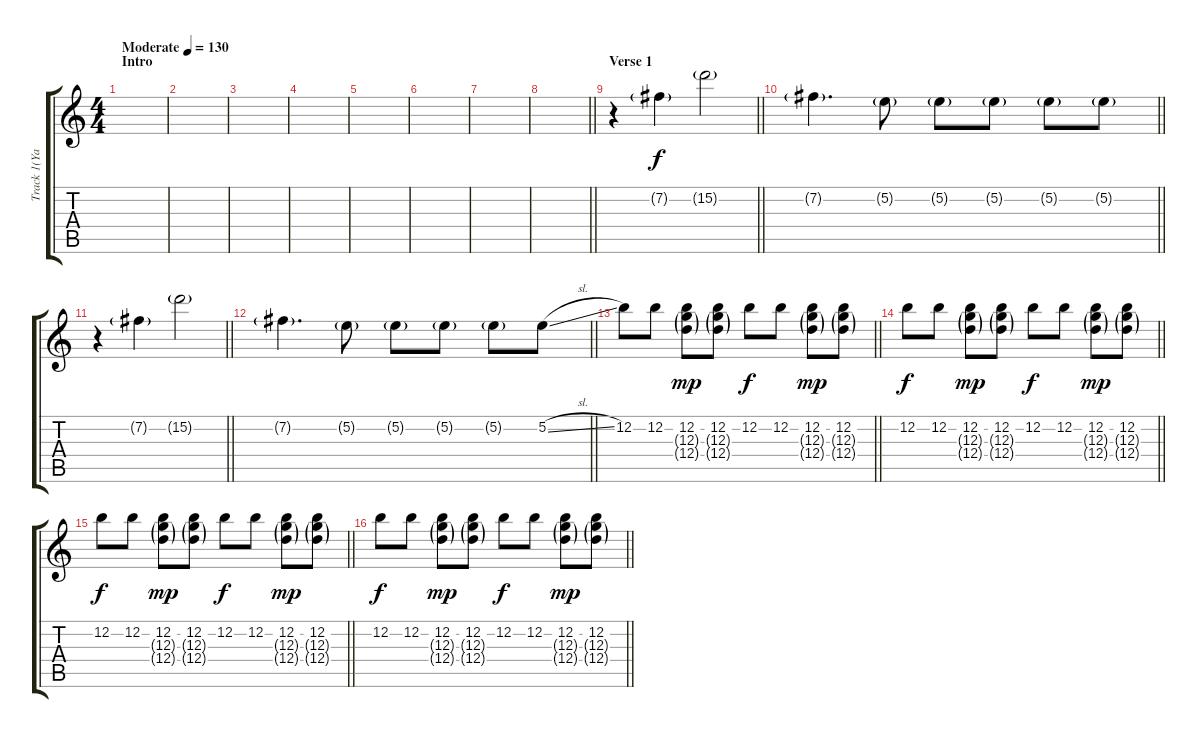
\track ("Track 1(Yan Yuzon/Lead)" "Track 1(Ya") {instrument overdrivenguitar}
\staff {score tabs}
\tuning (E4 B3 G3 D3 A2 E2) {hide}
\ts (4 4)
\section ("" "Intro")
\tempo (130 "Moderate")
\clef g2
\ks c
|
|
|
|
|
|
|
\barLineRight lightlight
|
\section ("" "Verse 1")
\barLineRight lightlight
r.4 7.2{g}.4 15.2{g}.2 |
\barLineRight lightlight
7.2{g}.4{d} 5.2{g}.8 5.2{g}.8 5.2{g}.8 5.2{g}.8 5.2{g}.8 |
\barLineRight lightlight
r.4 7.2{g}.4 15.2{g}.2 |
\barLineRight lightlight
7.2{g}.4{d} 5.2{g}.8 5.2{g}.8 5.2{g}.8 5.2{g}.8 5.2{sl}.8{dy f} |
\barLineRight lightlight
12.2.8 12.2.8 (12.2 12.3{g} 12.4{g}).8{dy mp} (12.2 12.3{g} 12.4{g}).8 12.2.8{dy f} 12.2.8 (12.2 12.3{g} 12.4{g}).8{dy mp} (12.2 12.3{g} 12.4{g}).8 |
\barLineRight lightlight
12.2.8{dy f} 12.2.8 (12.2 12.3{g} 12.4{g}).8{dy mp} (12.2 12.3{g} 12.4{g}).8 12.2.8{dy f} 12.2.8 (12.2 12.3{g} 12.4{g}).8{dy mp} (12.2 12.3{g} 12.4{g}).8 |
\barLineRight lightlight
12.2.8{dy f} 12.2.8 (12.2 12.3{g} 12.4{g}).8{dy mp} (12.2 12.3{g} 12.4{g}).8 12.2.8{dy f} 12.2.8 (12.2 12.3{g} 12.4{g}).8{dy mp} (12.2 12.3{g} 12.4{g}).8 |
\barLineRight lightlight
12.2.8{dy f} 12.2.8 (12.2 12.3{g} 12.4{g}).8{dy mp} (12.2 12.3{g} 12.4{g}).8 12.2.8{dy f} 12.2.8 (12.2 12.3{g} 12.4{g}).8{dy mp} (12.2 12.3{g} 12.4{g}).8
